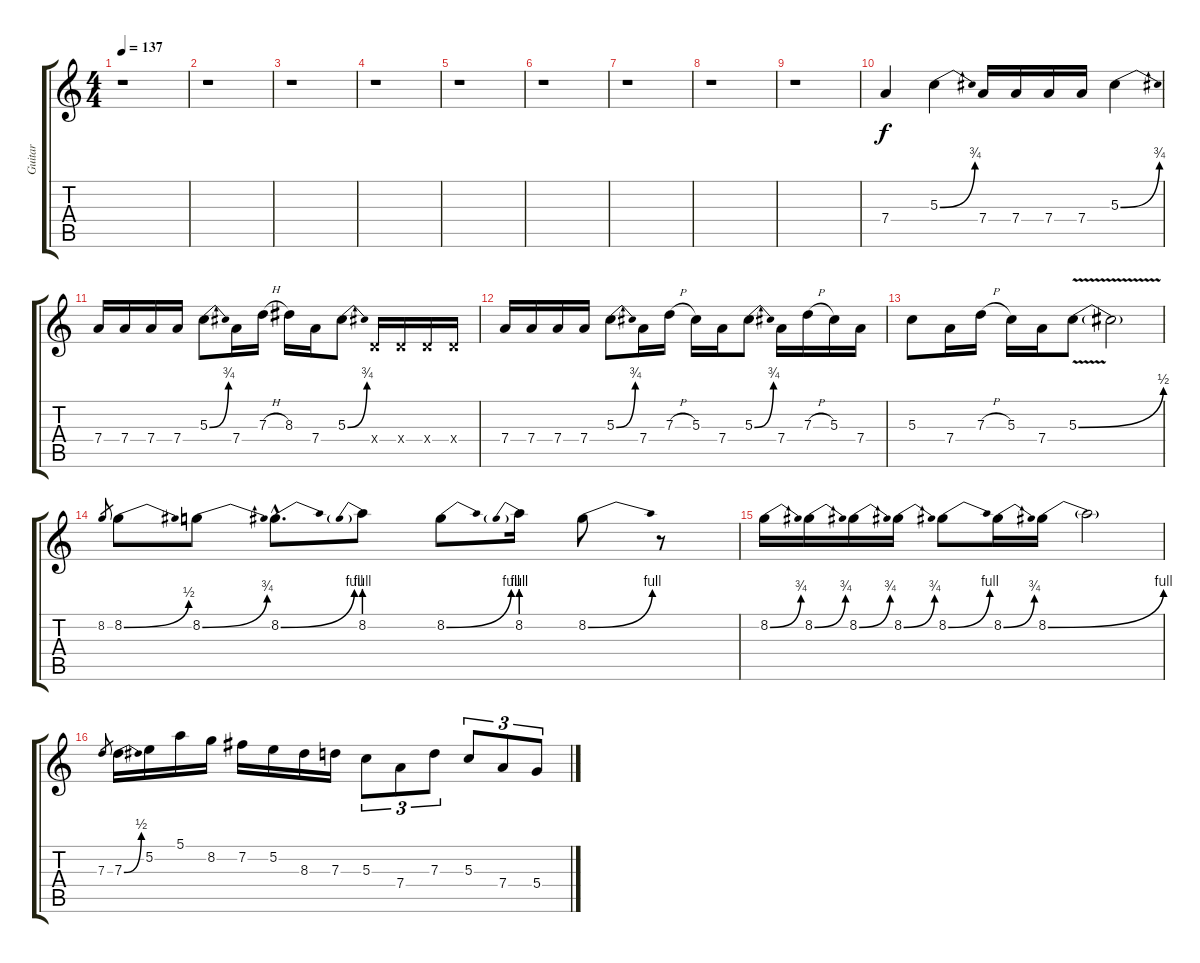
\track ("Guitar" "Guitar") {instrument distortionguitar}
\staff {score tabs}
\tuning (E4 B3 G3 D3 A2 E2) {hide}
\ts (4 4)
\tempo 137
\clef g2
\ks c
r.1{dy f} |
r.1 |
r.1 |
r.1 |
r.1 |
r.1 |
r.1 |
r.1 |
r.1 |
7.4.4 5.3{be (bend 0 0 60 3)}.4 7.4.16 7.4.16 7.4.16 7.4.16 5.3{be (bend 0 0 60 3)}.4 |
7.4.16 7.4.16 7.4.16 7.4.16 5.3{be (bend 0 0 60 3)}.8 7.4.16 7.3{h}.16 8.3.16 7.4.16 5.3{be (bend 0 0 60 3)}.8 0.4{x}.16 0.4{x}.16 0.4{x}.16 0.4{x}.16 |
7.4.16 7.4.16 7.4.16 7.4.16 5.3{be (bend 0 0 60 3)}.8 7.4.16 7.3{h}.16 5.3.16 7.4.16 5.3{be (bend 0 0 60 3)}.8 7.4.16 7.3{h}.16 5.3.16 7.4.16 |
5.3.8 7.4.16 7.3{h}.16 5.3.16 7.4.16 5.3{be (bend 0 0 60 2) v}.8 5.3{t}.2 |
8.2.8{gr} 8.2{be (bend 0 0 60 2)}.8 8.2{be (bend 0 0 60 3)}.8 8.2{be (bend 0 0 60 4) hac}.8{d} 8.2{be (prebend 0 4 60 4)}.8 8.2{be (bend 0 0 60 4)}.8 8.2{be (prebend 0 4 60 4)}.16 8.2{be (bend 0 0 60 4)}.8 r.8 |
8.2{be (bend 0 0 60 3)}.16 8.2{be (bend 0 0 60 3)}.16 8.2{be (bend 0 0 60 3)}.16 8.2{be (bend 0 0 60 3)}.16 8.2{be (bend 0 0 60 4)}.8 8.2{be (bend 0 0 60 3)}.16 8.2{be (bend 0 0 60 4)}.16 8.2{t}.2 |
7.3.8{gr} 7.3{be (bend 0 0 60 2)}.16 5.2.16 5.1.16 8.2.16 7.2.16 5.2.16 8.3.16 7.3.16 5.3.8{tu (3 2)} 7.4.8{tu (3 2)} 7.3.8{tu (3 2)} 5.3.8{tu (3 2)} 7.4.8{tu (3 2)} 5.4.8{tu (3 2)}
